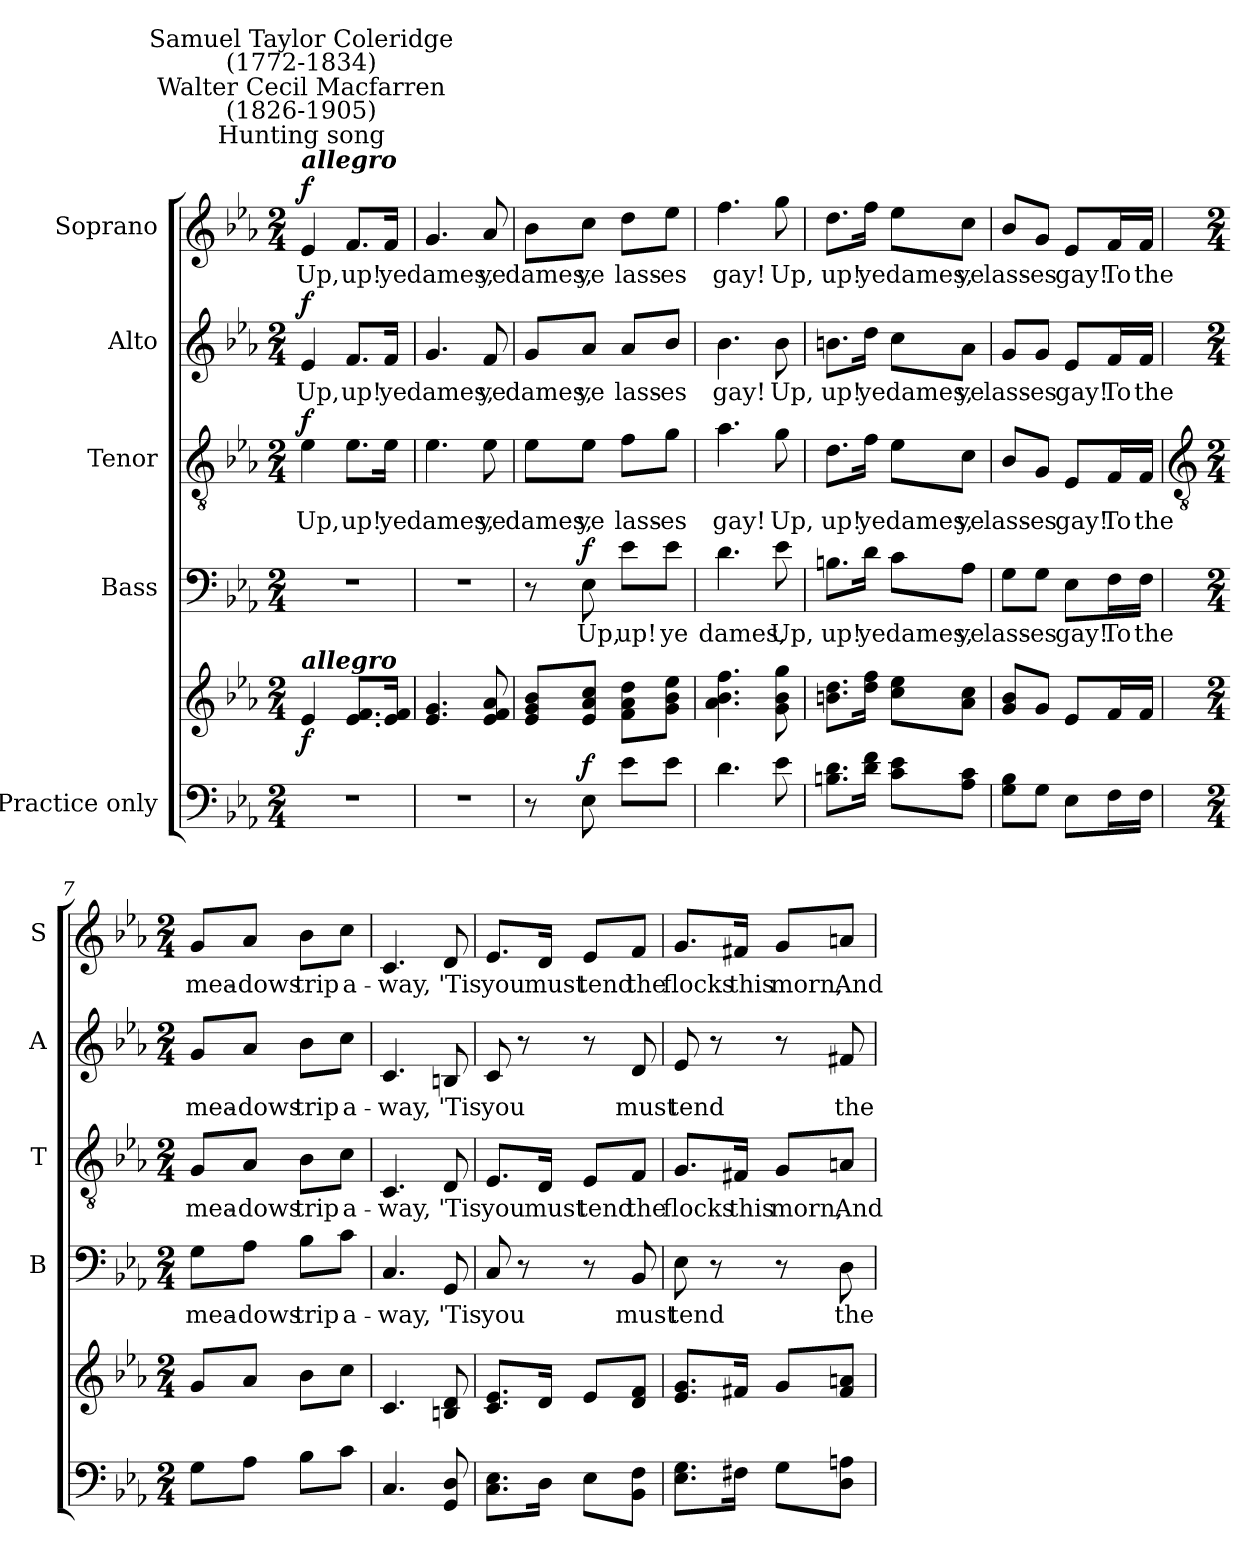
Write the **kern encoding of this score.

**kern	**kern	**dynam	**kern	**text	**dynam	**kern	**text	**dynam	**kern	**text	**dynam	**kern	**text	**dynam
*part5	*part5	*part5	*part4	*part4	*part4	*part3	*part3	*part3	*part2	*part2	*part2	*part1	*part1	*part1
*staff6	*staff5	*staff5/6	*staff4	*staff4	*staff4	*staff3	*staff3	*staff3	*staff2	*staff2	*staff2	*staff1	*staff1	*staff1
*I"Practice only	*	*	*I"Bass	*	*	*I"Tenor	*	*	*I"Alto	*	*	*I"Soprano	*	*
*	*	*	*I'B	*	*	*I'T	*	*	*I'A	*	*	*I'S	*	*
*clefF4	*clefG2	*	*clefF4	*	*	*clefGv2	*	*	*clefG2	*	*	*clefG2	*	*
*k[b-e-a-]	*k[b-e-a-]	*	*k[b-e-a-]	*	*	*k[b-e-a-]	*	*	*k[b-e-a-]	*	*	*k[b-e-a-]	*	*
*E-:	*E-:	*	*E-:	*	*	*E-:	*	*	*E-:	*	*	*E-:	*	*
*M2/4	*M2/4	*	*M2/4	*	*	*M2/4	*	*	*M2/4	*	*	*M2/4	*	*
*MM120	*MM120	*	*MM120	*	*	*MM120	*	*	*MM120	*	*	*MM120	*	*
=1	=1	=1	=1	=1	=1	=1	=1	=1	=1	=1	=1	=1	=1	=1
!	!	!	!	!	!	!	!	!	!	!	!	!LO:TX:a:Bi:t=allegro	!	!
!	!	!	!	!	!	!	!	!	!	!	!	!LO:TX:a:cj:t=Hunting song	!	!
!	!	!	!	!	!	!	!	!	!	!	!	!LO:TX:a:cj:t=Walter Cecil Macfarren\n(1826-1905)	!	!
!	!	!	!	!	!	!	!	!	!	!	!	!LO:TX:a:cj:t=Samuel Taylor Coleridge\n(1772-1834)	!	!
!	!LO:TX:a:Bi:t=allegro	!	!	!	!	!	!	!	!	!	!	!	!	!
!LO:N:vis=1	!	!LO:DY:b	!LO:N:vis=1	!	!	!	!LO:LY:b	!LO:DY:b	!	!LO:LY:b	!LO:DY:b	!	!LO:LY:b	!LO:DY:b
2r	4e-/	f	2r	.	.	4e-	Up,	f	4e-/	Up,	f	4e-/	Up,	f
!	!	!	!	!	!	!	!LO:LY:b	!	!	!LO:LY:b	!	!	!LO:LY:b	!
.	8.e- 8.fL	.	.	.	.	8.e-\L	up!	.	8.f/L	up!	.	8.f/L	up!	.
!	!	!	!	!	!	!	!LO:LY:b	!	!	!LO:LY:b	!	!	!LO:LY:b	!
.	16e- 16fJ	.	.	.	.	16e-\Jk	ye	.	16f/Jk	ye	.	16f/Jk	ye	.
=2	=2	=2	=2	=2	=2	=2	=2	=2	=2	=2	=2	=2	=2	=2
!LO:N:vis=1	!	!	!LO:N:vis=1	!	!	!	!LO:LY:b	!	!	!LO:LY:b	!	!	!LO:LY:b	!
2r	4.e- 4.g	.	2r	.	.	4.e-	dames,	.	4.g	dames,	.	4.g	dames,	.
!	!	!	!	!	!	!	!LO:LY:b	!	!	!LO:LY:b	!	!	!LO:LY:b	!
.	8e- 8f 8a-	.	.	.	.	8e-	ye	.	8f	ye	.	8a-	ye	.
=3	=3	=3	=3	=3	=3	=3	=3	=3	=3	=3	=3	=3	=3	=3
!	!	!	!	!	!	!	!LO:LY:b	!	!	!LO:LY:b	!	!	!LO:LY:b	!
8r	8e- 8g 8b-L	.	8r	.	.	8e-\L	dames,	.	8g/L	dames,	.	8b-\L	dames,	.
!	!	!LO:DY:a=2	!	!LO:LY:b	!LO:DY:b	!	!LO:LY:b	!	!	!LO:LY:b	!	!	!LO:LY:b	!
8E-	8e- 8a- 8ccJ	f	8E-	Up,	f	8e-\J	ye	.	8a-/J	ye	.	8cc\J	ye	.
!	!	!	!	!LO:LY:b	!	!	!LO:LY:b	!	!	!LO:LY:b	!	!	!LO:LY:b	!
8e-L	8f 8a- 8ddL	.	8e-\L	up!	.	8f\L	lass-	.	8a-/L	lass-	.	8dd\L	lass-	.
!	!	!	!	!LO:LY:b	!	!	!LO:LY:b	!	!	!LO:LY:b	!	!	!LO:LY:b	!
8e-J	8g 8b- 8ee-J	.	8e-\J	ye	.	8g\J	-es	.	8b-/J	-es	.	8ee-\J	-es	.
=4	=4	=4	=4	=4	=4	=4	=4	=4	=4	=4	=4	=4	=4	=4
!	!	!	!	!LO:LY:b	!	!	!LO:LY:b	!	!	!LO:LY:b	!	!	!LO:LY:b	!
4.d	4.a- 4.b- 4.ff	.	4.d	dames,	.	4.a-	gay!	.	4.b-	gay!	.	4.ff	gay!	.
!	!	!	!	!LO:LY:b	!	!	!LO:LY:b	!	!	!LO:LY:b	!	!	!LO:LY:b	!
8e-	8g 8b- 8gg	.	8e-	Up,	.	8g	Up,	.	8b-	Up,	.	8gg	Up,	.
=5	=5	=5	=5	=5	=5	=5	=5	=5	=5	=5	=5	=5	=5	=5
!	!	!	!	!LO:LY:b	!	!	!LO:LY:b	!	!	!LO:LY:b	!	!	!LO:LY:b	!
8.Bn 8.dL	8.bn 8.ddL	.	8.Bn\L	up!	.	8.d\L	up!	.	8.bn\L	up!	.	8.dd\L	up!	.
!	!	!	!	!LO:LY:b	!	!	!LO:LY:b	!	!	!LO:LY:b	!	!	!LO:LY:b	!
16d 16fJ	16dd 16ffJ	.	16d\Jk	ye	.	16f\Jk	ye	.	16dd\Jk	ye	.	16ff\Jk	ye	.
!	!	!	!	!LO:LY:b	!	!	!LO:LY:b	!	!	!LO:LY:b	!	!	!LO:LY:b	!
8c 8e-L	8cc 8ee-L	.	8c\L	dames,	.	8e-\L	dames,	.	8cc\L	dames,	.	8ee-\L	dames,	.
!	!	!	!	!LO:LY:b	!	!	!LO:LY:b	!	!	!LO:LY:b	!	!	!LO:LY:b	!
8A- 8cJ	8a- 8ccJ	.	8A-\J	ye	.	8c\J	ye	.	8a-\J	ye	.	8cc\J	ye	.
=6	=6	=6	=6	=6	=6	=6	=6	=6	=6	=6	=6	=6	=6	=6
!	!	!	!	!LO:LY:b	!	!	!LO:LY:b	!	!	!LO:LY:b	!	!	!LO:LY:b	!
8G 8B-L	8g 8b-L	.	8G\L	lass-	.	8B-/L	lass-	.	8g/L	lass-	.	8b-/L	lass-	.
!	!	!	!	!LO:LY:b	!	!	!LO:LY:b	!	!	!LO:LY:b	!	!	!LO:LY:b	!
8GJ	8gJ	.	8G\J	-es	.	8G/J	-es	.	8g/J	-es	.	8g/J	-es	.
!	!	!	!	!LO:LY:b	!	!	!LO:LY:b	!	!	!LO:LY:b	!	!	!LO:LY:b	!
8E-L	8e-L	.	8E-\L	gay!	.	8E-/L	gay!	.	8e-/L	gay!	.	8e-/L	gay!	.
!	!	!	!	!LO:LY:b	!	!	!LO:LY:b	!	!	!LO:LY:b	!	!	!LO:LY:b	!
16FL	16fL	.	16F\L	To	.	16F/L	To	.	16f/L	To	.	16f/L	To	.
!	!	!	!	!LO:LY:b	!	!	!LO:LY:b	!	!	!LO:LY:b	!	!	!LO:LY:b	!
16FJJ	16fJJ	.	16F\JJ	the	.	16F/JJ	the	.	16f/JJ	the	.	16f/JJ	the	.
!!LO:LB:g=z
=7	=7	=7	=7	=7	=7	=7	=7	=7	=7	=7	=7	=7	=7	=7
*	*	*	*	*	*	*clefGv2	*	*	*	*	*	*	*	*
*M2/4	*M2/4	*	*M2/4	*	*	*M2/4	*	*	*M2/4	*	*	*M2/4	*	*
!	!	!	!	!LO:LY:b	!	!	!LO:LY:b	!	!	!LO:LY:b	!	!	!LO:LY:b	!
8GL	8gL	.	8G\L	mea-	.	8G/L	mea-	.	8g/L	mea-	.	8g/L	mea-	.
!	!	!	!	!LO:LY:b	!	!	!LO:LY:b	!	!	!LO:LY:b	!	!	!LO:LY:b	!
8A-J	8a-J	.	8A-\J	-dows	.	8A-/J	-dows	.	8a-/J	-dows	.	8a-/J	-dows	.
!	!	!	!	!LO:LY:b	!	!	!LO:LY:b	!	!	!LO:LY:b	!	!	!LO:LY:b	!
8B-L	8b-L	.	8B-\L	trip	.	8B-\L	trip	.	8b-\L	trip	.	8b-\L	trip	.
!	!	!	!	!LO:LY:b	!	!	!LO:LY:b	!	!	!LO:LY:b	!	!	!LO:LY:b	!
8cJ	8ccJ	.	8c\J	a-	.	8c\J	a-	.	8cc\J	a-	.	8cc\J	a-	.
=8	=8	=8	=8	=8	=8	=8	=8	=8	=8	=8	=8	=8	=8	=8
!	!	!	!	!LO:LY:b	!	!	!LO:LY:b	!	!	!LO:LY:b	!	!	!LO:LY:b	!
4.C	4.c	.	4.C	-way,	.	4.C	-way,	.	4.c	-way,	.	4.c	-way,	.
!	!	!	!	!LO:LY:b	!	!	!LO:LY:b	!	!	!LO:LY:b	!	!	!LO:LY:b	!
8GG 8D	8Bn 8d	.	8GG	'Tis	.	8D	'Tis	.	8Bn	'Tis	.	8d	'Tis	.
=9	=9	=9	=9	=9	=9	=9	=9	=9	=9	=9	=9	=9	=9	=9
!	!	!	!	!LO:LY:b	!	!	!LO:LY:b	!	!	!LO:LY:b	!	!	!LO:LY:b	!
8.C 8.E-L	8.c 8.e-L	.	8C	you	.	8.E-/L	you	.	8c	you	.	8.e-/L	you	.
.	.	.	8r	.	.	.	.	.	8r	.	.	.	.	.
!	!	!	!	!	!	!	!LO:LY:b	!	!	!	!	!	!LO:LY:b	!
16DJ	16dJ	.	.	.	.	16D/Jk	must	.	.	.	.	16d/Jk	must	.
!	!	!	!	!	!	!	!LO:LY:b	!	!	!	!	!	!LO:LY:b	!
8E-L	8e-L	.	8r	.	.	8E-/L	tend	.	8r	.	.	8e-/L	tend	.
!	!	!	!	!LO:LY:b	!	!	!LO:LY:b	!	!	!LO:LY:b	!	!	!LO:LY:b	!
8BB- 8FJ	8d 8fJ	.	8BB-	must	.	8F/J	the	.	8d	must	.	8f/J	the	.
=10	=10	=10	=10	=10	=10	=10	=10	=10	=10	=10	=10	=10	=10	=10
!	!	!	!	!LO:LY:b	!	!	!LO:LY:b	!	!	!LO:LY:b	!	!	!LO:LY:b	!
8.E- 8.GL	8.e- 8.gL	.	8E-	tend	.	8.G/L	flocks	.	8e-	tend	.	8.g/L	flocks	.
.	.	.	8r	.	.	.	.	.	8r	.	.	.	.	.
!	!	!	!	!	!	!	!LO:LY:b	!	!	!	!	!	!LO:LY:b	!
16F#XJ	16f#XJ	.	.	.	.	16F#X/Jk	this	.	.	.	.	16f#X/Jk	this	.
!	!	!	!	!	!	!	!LO:LY:b	!	!	!	!	!	!LO:LY:b	!
8GL	8gL	.	8r	.	.	8G/L	morn,	.	8r	.	.	8g/L	morn,	.
!	!	!	!	!LO:LY:b	!	!	!LO:LY:b	!	!	!LO:LY:b	!	!	!LO:LY:b	!
8D 8AnJ	8f# 8anJ	.	8D	the	.	8An/J	And	.	8f#X	the	.	8an/J	And	.
=	=	=	=	=	=	=	=	=	=	=	=	=	=	=
*-	*-	*-	*-	*-	*-	*-	*-	*-	*-	*-	*-	*-	*-	*-
